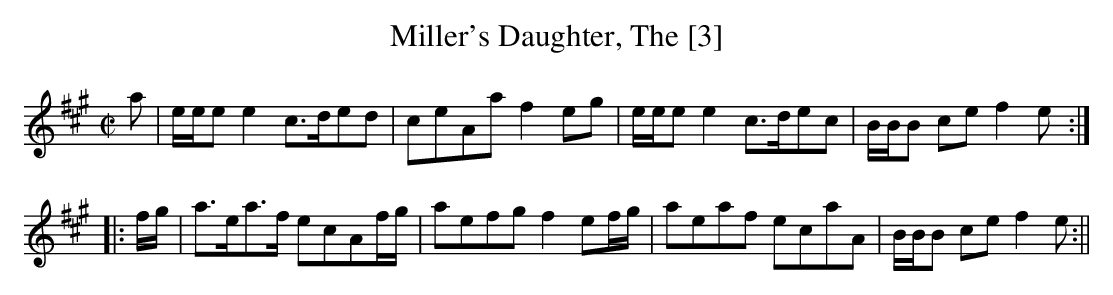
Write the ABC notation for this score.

X:1
T:Miller's Daughter, The [3]
M:C|
L:1/8
K:A
a|e/e/e e2 c>ded|ceAa f2 eg|e/e/e e2 c>dec|B/B/B ce f2e:|
|:f/g/|a>ea>f ecAf/g/|aefg f2 ef/g/|aeaf ecaA|B/B/B ce f2e:||
